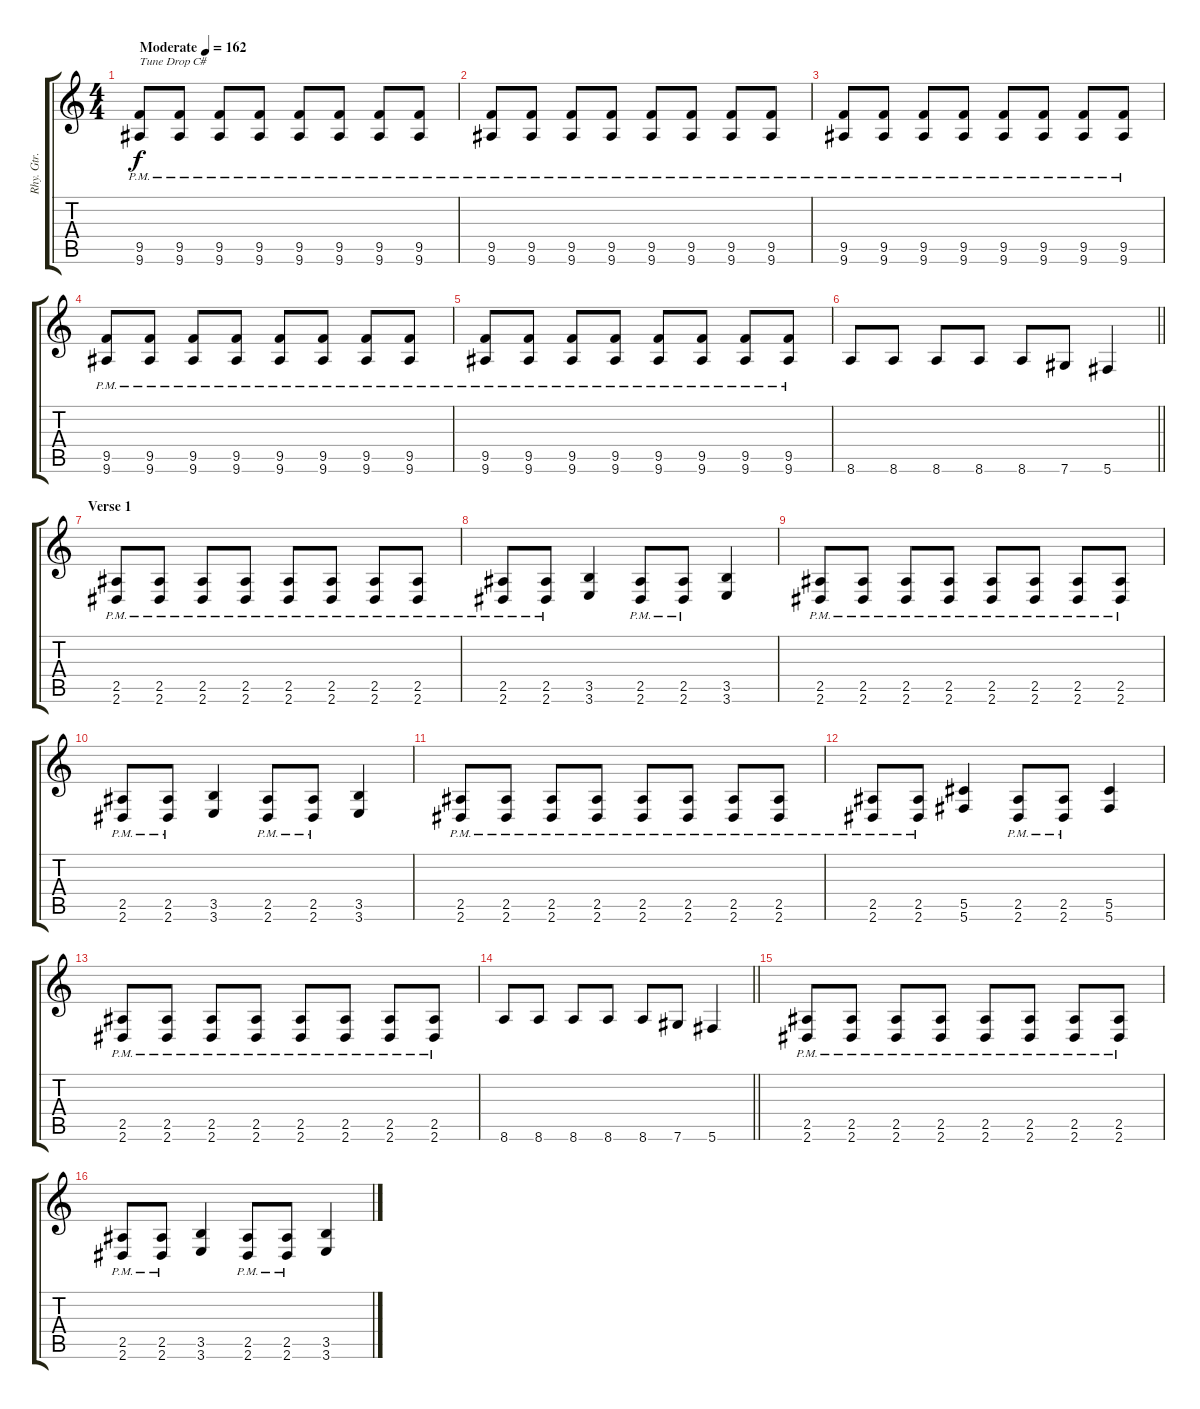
\track ("Rhy. Gtr. 1" "Rhy. Gtr. ") {instrument distortionguitar}
\staff {score tabs}
\tuning (Eb4 Bb3 Gb3 Db3 Ab2 Db2) {hide}
\ts (4 4)
\tempo (162 "Moderate")
\clef g2
\ks c
(9.5{pm} 9.6{pm}).8{txt "Tune Drop C#" dy f instrument distortionguitar} (9.5{pm} 9.6{pm}).8 (9.5{pm} 9.6{pm}).8 (9.5{pm} 9.6{pm}).8 (9.5{pm} 9.6{pm}).8 (9.5{pm} 9.6{pm}).8 (9.5{pm} 9.6{pm}).8 (9.5{pm} 9.6{pm}).8 |
(9.5{pm} 9.6{pm}).8 (9.5{pm} 9.6{pm}).8 (9.5{pm} 9.6{pm}).8 (9.5{pm} 9.6{pm}).8 (9.5{pm} 9.6{pm}).8 (9.5{pm} 9.6{pm}).8 (9.5{pm} 9.6{pm}).8 (9.5{pm} 9.6{pm}).8 |
(9.5{pm} 9.6{pm}).8 (9.5{pm} 9.6{pm}).8 (9.5{pm} 9.6{pm}).8 (9.5{pm} 9.6{pm}).8 (9.5{pm} 9.6{pm}).8 (9.5{pm} 9.6{pm}).8 (9.5{pm} 9.6{pm}).8 (9.5{pm} 9.6{pm}).8 |
(9.5{pm} 9.6{pm}).8 (9.5{pm} 9.6{pm}).8 (9.5{pm} 9.6{pm}).8 (9.5{pm} 9.6{pm}).8 (9.5{pm} 9.6{pm}).8 (9.5{pm} 9.6{pm}).8 (9.5{pm} 9.6{pm}).8 (9.5{pm} 9.6{pm}).8 |
(9.5{pm} 9.6{pm}).8 (9.5{pm} 9.6{pm}).8 (9.5{pm} 9.6{pm}).8 (9.5{pm} 9.6{pm}).8 (9.5{pm} 9.6{pm}).8 (9.5{pm} 9.6{pm}).8 (9.5{pm} 9.6{pm}).8 (9.5{pm} 9.6{pm}).8 |
\barLineRight lightlight
8.6.8 8.6.8 8.6.8 8.6.8 8.6.8 7.6.8 5.6.4 |
\section ("" "Verse 1")
(2.5{pm} 2.6{pm}).8 (2.5{pm} 2.6{pm}).8 (2.5{pm} 2.6{pm}).8 (2.5{pm} 2.6{pm}).8 (2.5{pm} 2.6{pm}).8 (2.5{pm} 2.6{pm}).8 (2.5{pm} 2.6{pm}).8 (2.5{pm} 2.6{pm}).8 |
(2.5{pm} 2.6{pm}).8 (2.5{pm} 2.6{pm}).8 (3.5 3.6).4 (2.5{pm} 2.6{pm}).8 (2.5{pm} 2.6{pm}).8 (3.5 3.6).4 |
(2.5{pm} 2.6{pm}).8 (2.5{pm} 2.6{pm}).8 (2.5{pm} 2.6{pm}).8 (2.5{pm} 2.6{pm}).8 (2.5{pm} 2.6{pm}).8 (2.5{pm} 2.6{pm}).8 (2.5{pm} 2.6{pm}).8 (2.5{pm} 2.6{pm}).8 |
(2.5{pm} 2.6{pm}).8 (2.5{pm} 2.6{pm}).8 (3.5 3.6).4 (2.5{pm} 2.6{pm}).8 (2.5{pm} 2.6{pm}).8 (3.5 3.6).4 |
(2.5{pm} 2.6{pm}).8 (2.5{pm} 2.6{pm}).8 (2.5{pm} 2.6{pm}).8 (2.5{pm} 2.6{pm}).8 (2.5{pm} 2.6{pm}).8 (2.5{pm} 2.6{pm}).8 (2.5{pm} 2.6{pm}).8 (2.5{pm} 2.6{pm}).8 |
(2.5{pm} 2.6{pm}).8 (2.5{pm} 2.6{pm}).8 (5.5 5.6).4 (2.5{pm} 2.6{pm}).8 (2.5{pm} 2.6{pm}).8 (5.5 5.6).4 |
(2.5{pm} 2.6{pm}).8 (2.5{pm} 2.6{pm}).8 (2.5{pm} 2.6{pm}).8 (2.5{pm} 2.6{pm}).8 (2.5{pm} 2.6{pm}).8 (2.5{pm} 2.6{pm}).8 (2.5{pm} 2.6{pm}).8 (2.5{pm} 2.6{pm}).8 |
\barLineRight lightlight
8.6.8 8.6.8 8.6.8 8.6.8 8.6.8 7.6.8 5.6.4 |
\section ("" "")
(2.5{pm} 2.6{pm}).8 (2.5{pm} 2.6{pm}).8 (2.5{pm} 2.6{pm}).8 (2.5{pm} 2.6{pm}).8 (2.5{pm} 2.6{pm}).8 (2.5{pm} 2.6{pm}).8 (2.5{pm} 2.6{pm}).8 (2.5{pm} 2.6{pm}).8 |
(2.5{pm} 2.6{pm}).8 (2.5{pm} 2.6{pm}).8 (3.5 3.6).4 (2.5{pm} 2.6{pm}).8 (2.5{pm} 2.6{pm}).8 (3.5 3.6).4
